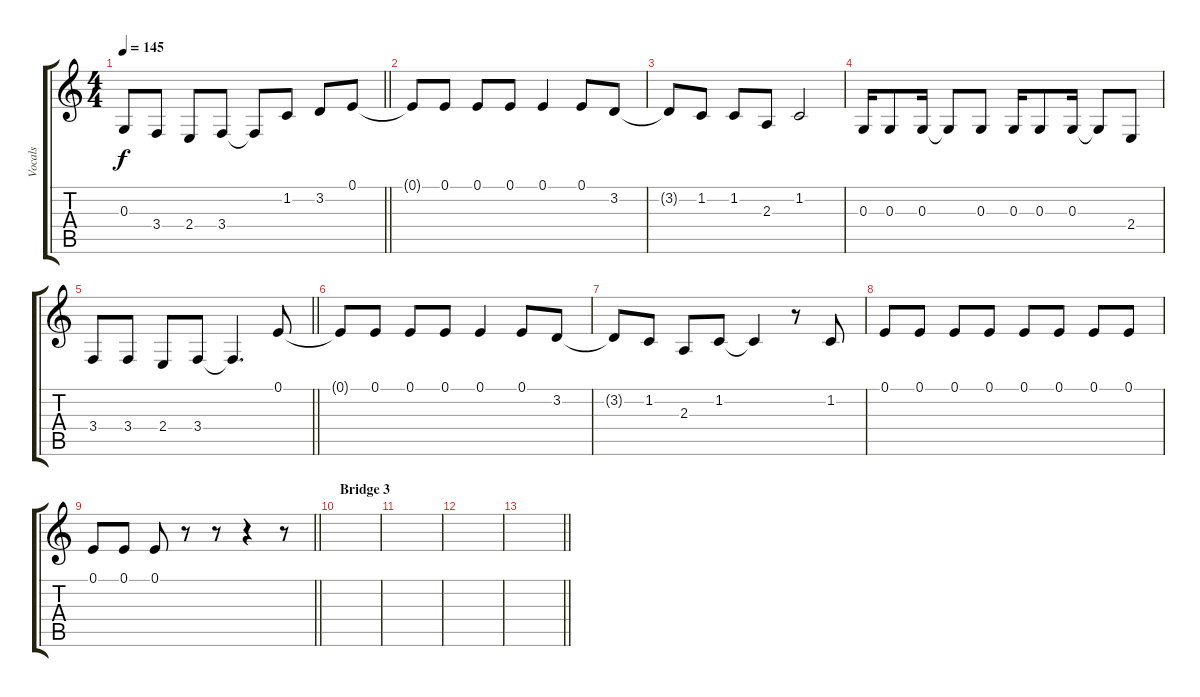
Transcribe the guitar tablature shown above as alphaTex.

\track ("Vocals" "Vocals") {instrument trumpet}
\staff {score tabs}
\tuning (E4 B3 G3 D3 A2 E2) {hide}
\ts (4 4)
\tempo 145
\clef g2
\barLineRight lightlight
\ks c
0.3{t}.8{dy f} 3.4.8 2.4.8 3.4.8 3.4{t}.8 1.2.8 3.2.8 0.1.8 |
0.1{t}.8 0.1.8 0.1.8 0.1.8 0.1.4 0.1.8 3.2.8 |
3.2{t}.8 1.2.8 1.2.8 2.3.8 1.2.2 |
0.3.16 0.3.8 0.3.16 0.3{t}.8 0.3.8 0.3.16 0.3.8 0.3.16 0.3{t}.8 2.4.8 |
\barLineRight lightlight
3.4.8 3.4.8 2.4.8 3.4.8 3.4{t}.4{d} 0.1.8 |
0.1{t}.8 0.1.8 0.1.8 0.1.8 0.1.4 0.1.8 3.2.8 |
3.2{t}.8 1.2.8 2.3.8 1.2.8 1.2{t}.4 r.8 1.2.8 |
0.1.8 0.1.8 0.1.8 0.1.8 0.1.8 0.1.8 0.1.8 0.1.8 |
\barLineRight lightlight
0.1.8 0.1.8 0.1.8 r.8 r.8 r.4 r.8 |
\section ("" "Bridge 3")
|
|
|
\barLineRight lightlight
